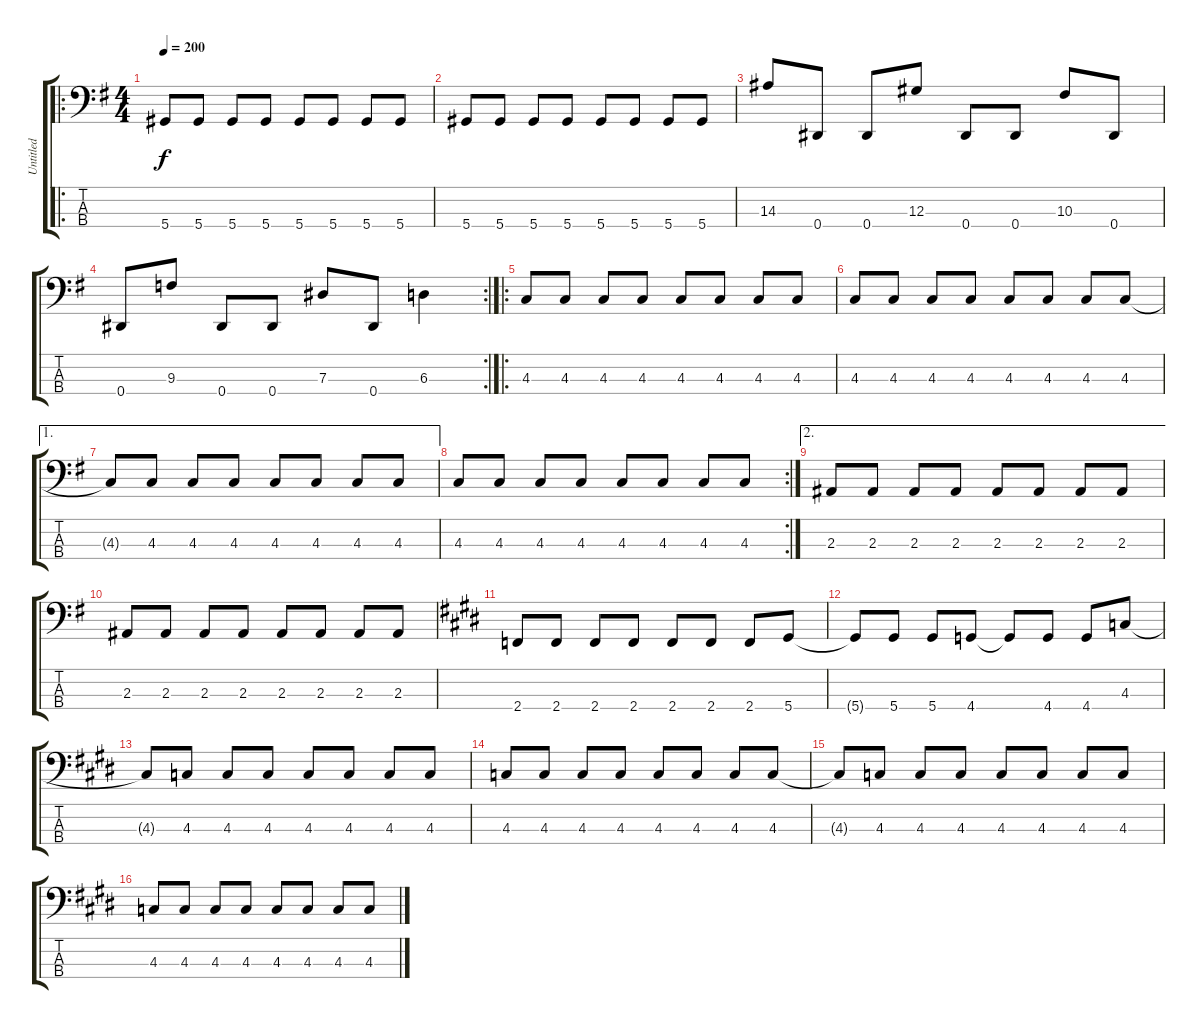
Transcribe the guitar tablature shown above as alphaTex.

\track ("Untitled" "Untitled") {instrument electricbassfinger}
\staff {score tabs}
\tuning (Gb2 Db2 Ab1 Eb1) {hide}
\ro
\ts (4 4)
\tempo 200
\clef f4
\ks g
5.4.8{dy f} 5.4.8 5.4.8 5.4.8 5.4.8 5.4.8 5.4.8 5.4.8 |
5.4.8 5.4.8 5.4.8 5.4.8 5.4.8 5.4.8 5.4.8 5.4.8 |
14.3.8 0.4.8 0.4.8 12.3.8 0.4.8 0.4.8 10.3.8 0.4.8 |
\rc 2
0.4.8 9.3.8 0.4.8 0.4.8 7.3.8 0.4.8 6.3.4 |
\ro
4.3.8 4.3.8 4.3.8 4.3.8 4.3.8 4.3.8 4.3.8 4.3.8 |
4.3.8 4.3.8 4.3.8 4.3.8 4.3.8 4.3.8 4.3.8 4.3.8 |
\ae 1
4.3{t}.8 4.3.8 4.3.8 4.3.8 4.3.8 4.3.8 4.3.8 4.3.8 |
\rc 2
4.3.8 4.3.8 4.3.8 4.3.8 4.3.8 4.3.8 4.3.8 4.3.8 |
\ae 2
2.3.8 2.3.8 2.3.8 2.3.8 2.3.8 2.3.8 2.3.8 2.3.8 |
2.3.8 2.3.8 2.3.8 2.3.8 2.3.8 2.3.8 2.3.8 2.3.8 |
\ks e
2.4.8 2.4.8 2.4.8 2.4.8 2.4.8 2.4.8 2.4.8 5.4.8 |
\ks c#minor
5.4{t}.8 5.4.8 5.4.8 4.4.8 4.4{t}.8 4.4.8 4.4.8 4.3.8 |
4.3{t}.8 4.3.8 4.3.8 4.3.8 4.3.8 4.3.8 4.3.8 4.3.8 |
4.3.8 4.3.8 4.3.8 4.3.8 4.3.8 4.3.8 4.3.8 4.3.8 |
\ks e
4.3{t}.8 4.3.8 4.3.8 4.3.8 4.3.8 4.3.8 4.3.8 4.3.8 |
\ks c#minor
4.3.8 4.3.8 4.3.8 4.3.8 4.3.8 4.3.8 4.3.8 4.3.8
